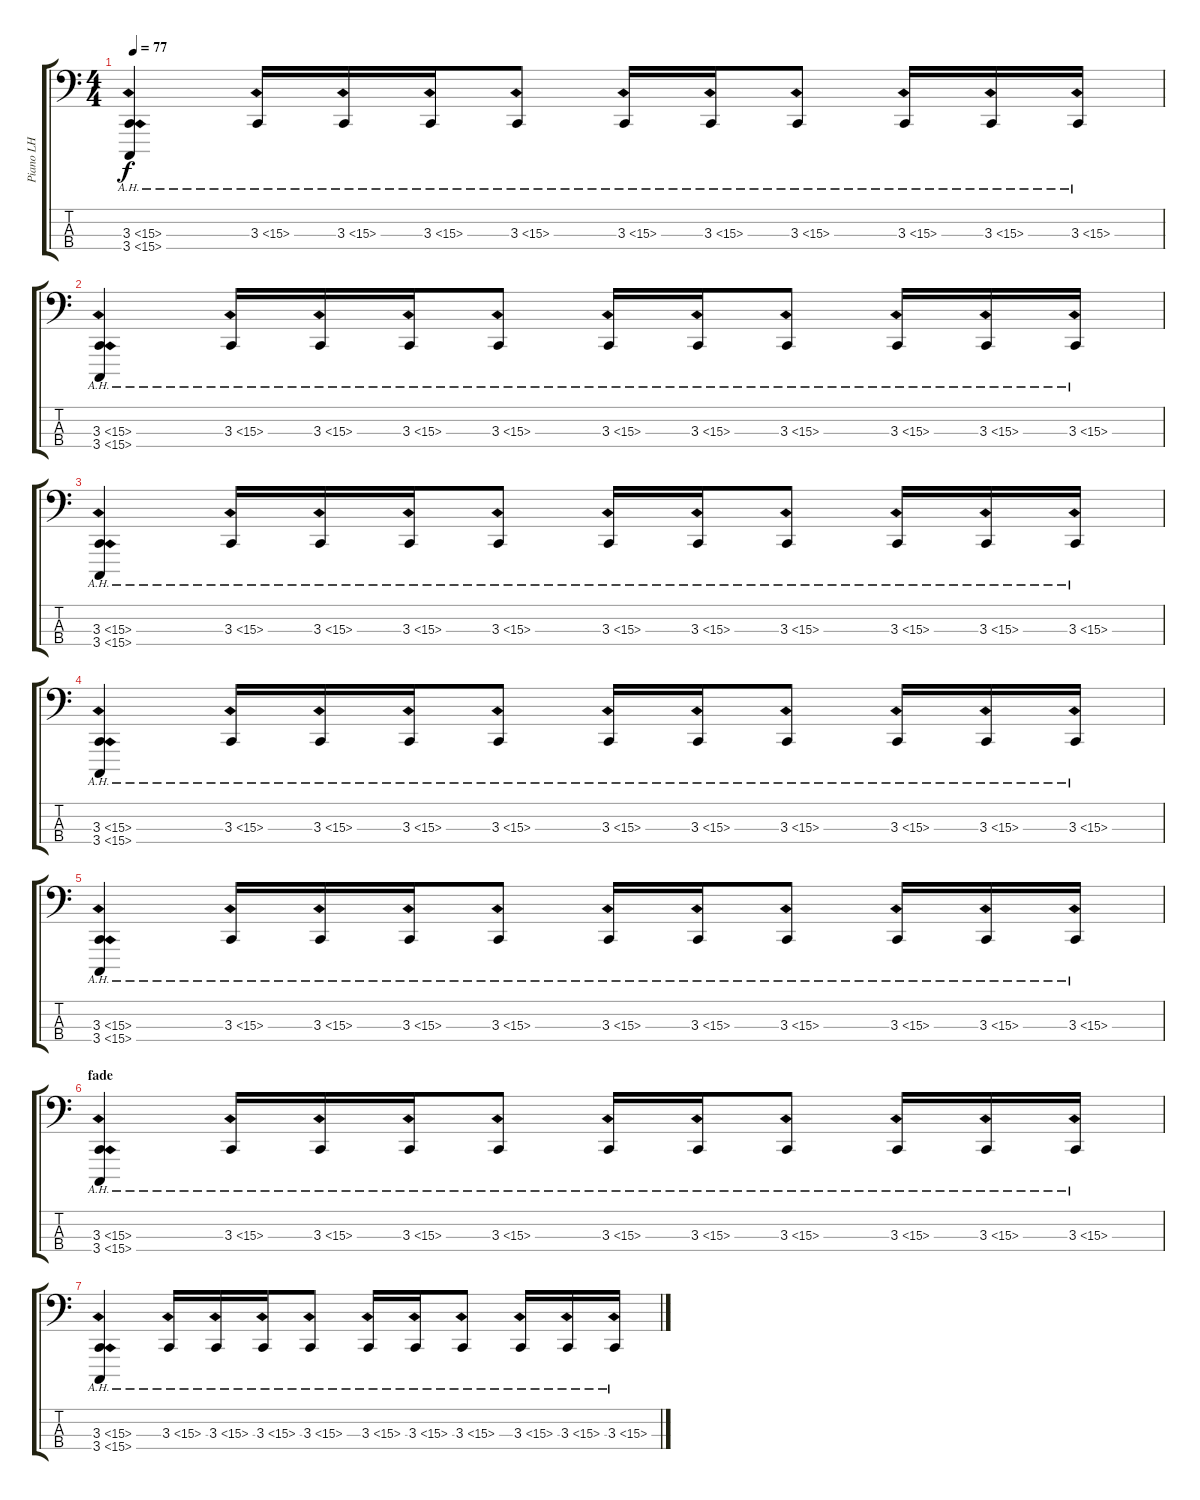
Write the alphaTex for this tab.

\track ("Piano LH" "Piano LH") {instrument acousticgrandpiano}
\staff {score tabs}
\tuning (G2 D2 A1 A0) {hide}
\ts (4 4)
\tempo 77
\clef f4
\ks c
(3.3{ah 12} 3.4{ah 12}).4{dy f} 3.3{ah 12}.16 3.3{ah 12}.16 3.3{ah 12}.16 3.3{ah 12}.8 3.3{ah 12}.16 3.3{ah 12}.16 3.3{ah 12}.8 3.3{ah 12}.16 3.3{ah 12}.16 3.3{ah 12}.16 |
(3.3{ah 12} 3.4{ah 12}).4 3.3{ah 12}.16 3.3{ah 12}.16 3.3{ah 12}.16 3.3{ah 12}.8 3.3{ah 12}.16 3.3{ah 12}.16 3.3{ah 12}.8 3.3{ah 12}.16 3.3{ah 12}.16 3.3{ah 12}.16 |
(3.3{ah 12} 3.4{ah 12}).4 3.3{ah 12}.16 3.3{ah 12}.16 3.3{ah 12}.16 3.3{ah 12}.8 3.3{ah 12}.16 3.3{ah 12}.16 3.3{ah 12}.8 3.3{ah 12}.16 3.3{ah 12}.16 3.3{ah 12}.16 |
(3.3{ah 12} 3.4{ah 12}).4 3.3{ah 12}.16 3.3{ah 12}.16 3.3{ah 12}.16 3.3{ah 12}.8 3.3{ah 12}.16 3.3{ah 12}.16 3.3{ah 12}.8 3.3{ah 12}.16 3.3{ah 12}.16 3.3{ah 12}.16 |
(3.3{ah 12} 3.4{ah 12}).4 3.3{ah 12}.16 3.3{ah 12}.16 3.3{ah 12}.16 3.3{ah 12}.8 3.3{ah 12}.16 3.3{ah 12}.16 3.3{ah 12}.8 3.3{ah 12}.16 3.3{ah 12}.16 3.3{ah 12}.16 |
\section ("" "fade")
(3.3{ah 12} 3.4{ah 12}).4{volume 0} 3.3{ah 12}.16 3.3{ah 12}.16 3.3{ah 12}.16 3.3{ah 12}.8 3.3{ah 12}.16 3.3{ah 12}.16 3.3{ah 12}.8 3.3{ah 12}.16 3.3{ah 12}.16 3.3{ah 12}.16 |
(3.3{ah 12} 3.4{ah 12}).4 3.3{ah 12}.16 3.3{ah 12}.16 3.3{ah 12}.16 3.3{ah 12}.8 3.3{ah 12}.16 3.3{ah 12}.16 3.3{ah 12}.8 3.3{ah 12}.16 3.3{ah 12}.16 3.3{ah 12}.16
